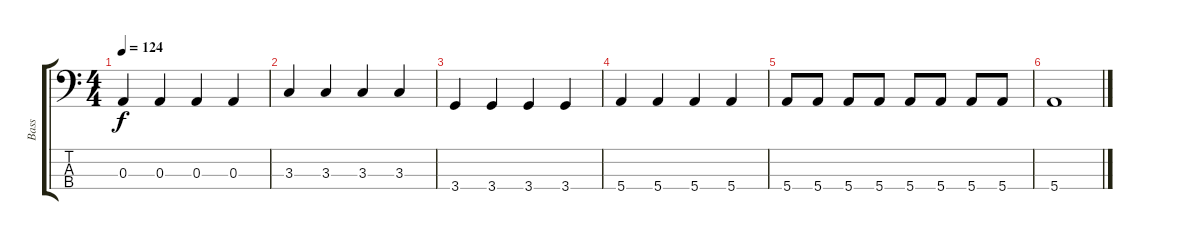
\track ("Bass" "Bass") {instrument electricbasspick}
\staff {score tabs}
\tuning (G2 D2 A1 E1) {hide}
\ts (4 4)
\tempo 124
\clef f4
\ks c
0.3.4{dy f} 0.3.4 0.3.4 0.3.4 |
3.3.4 3.3.4 3.3.4 3.3.4 |
3.4.4 3.4.4 3.4.4 3.4.4 |
5.4.4 5.4.4 5.4.4 5.4.4 |
5.4.8 5.4.8 5.4.8 5.4.8 5.4.8 5.4.8 5.4.8 5.4.8 |
5.4.1
